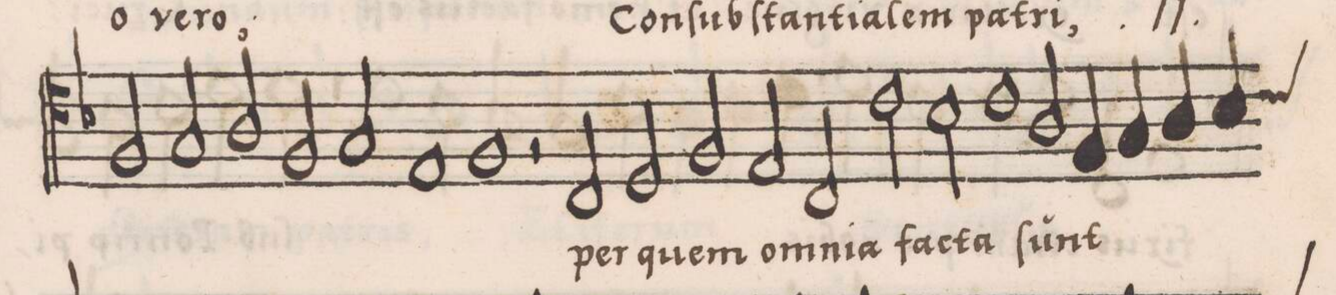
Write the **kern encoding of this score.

**kern	**text
*I"CANTVS	*
*clefC4	*
*k[b-]	*
*met(C|)	*
*M2/1	*
2F/	.
=50-	=50-
2G/	-ſtan-
2A/	-ti-
2F/	-a-
2G/	-lem
=51-	=51-
1E	pa-
1F	-tri,
*	*Xij
=52-	=52-
2r	.
2C/	per
2D/	quem
2F/	om-
=53-	=53-
2E/	-ni-
2C/	-a
2c\	fac-
2B-\	-ta
=54-	=54-
1c	ſǔnt
2A/	.
4F/	.
4G/	.
=55-	=55-
4A/	.
4B-/	.
*custos:c	*
*-	*-
